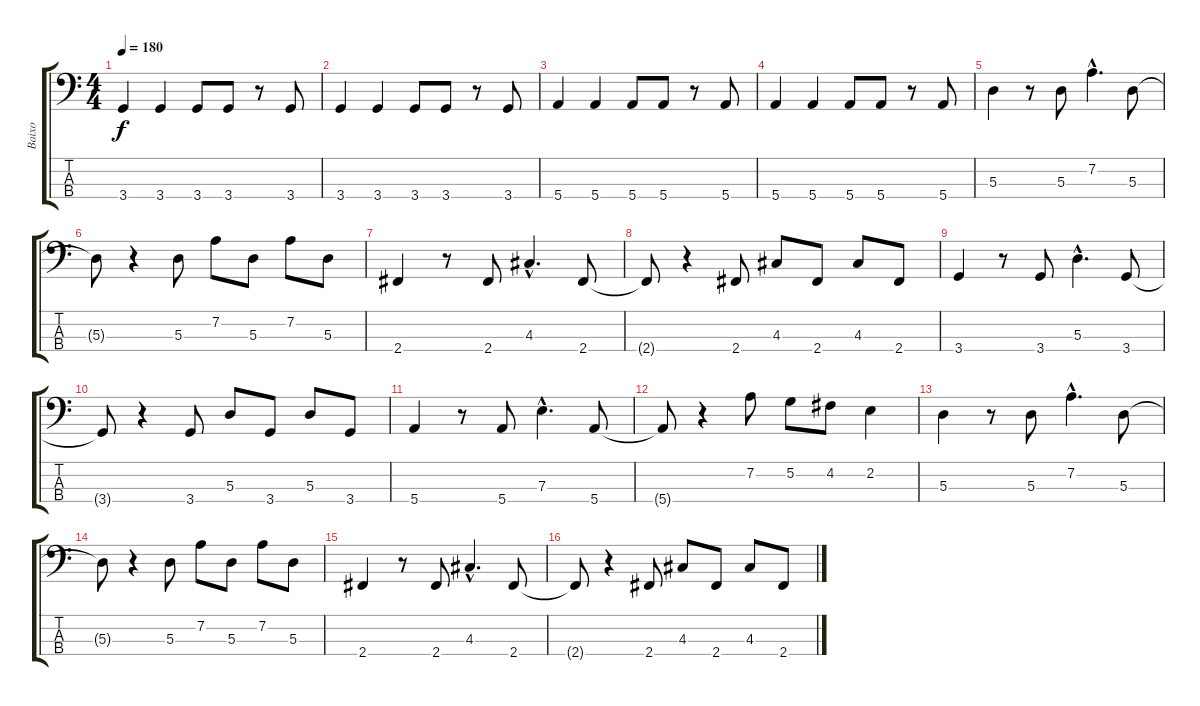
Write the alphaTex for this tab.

\track ("Baixo" "Baixo") {instrument electricbassfinger}
\staff {score tabs}
\tuning (G2 D2 A1 E1) {hide}
\ts (4 4)
\tempo 180
\clef f4
\ks c
3.4.4{dy f} 3.4.4 3.4.8 3.4.8 r.8 3.4.8 |
3.4.4 3.4.4 3.4.8 3.4.8 r.8 3.4.8 |
5.4.4 5.4.4 5.4.8 5.4.8 r.8 5.4.8 |
5.4.4 5.4.4 5.4.8 5.4.8 r.8 5.4.8 |
5.3.4 r.8 5.3.8 7.2{hac}.4{d} 5.3.8 |
5.3{t}.8 r.4 5.3.8 7.2.8 5.3.8 7.2.8 5.3.8 |
2.4.4 r.8 2.4.8 4.3{hac}.4{d} 2.4.8 |
2.4{t}.8 r.4 2.4.8 4.3.8 2.4.8 4.3.8 2.4.8 |
3.4.4 r.8 3.4.8 5.3{hac}.4{d} 3.4.8 |
3.4{t}.8 r.4 3.4.8 5.3.8 3.4.8 5.3.8 3.4.8 |
5.4.4 r.8 5.4.8 7.3{hac}.4{d} 5.4.8 |
5.4{t}.8 r.4 7.2.8 5.2.8 4.2.8 2.2.4 |
5.3.4{volume 10} r.8 5.3.8 7.2{hac}.4{d} 5.3.8 |
5.3{t}.8{volume 8} r.4 5.3.8 7.2.8 5.3.8 7.2.8 5.3.8 |
2.4.4{volume 6} r.8 2.4.8 4.3{hac}.4{d} 2.4.8 |
2.4{t}.8{volume 4} r.4 2.4.8 4.3.8 2.4.8 4.3.8 2.4.8
